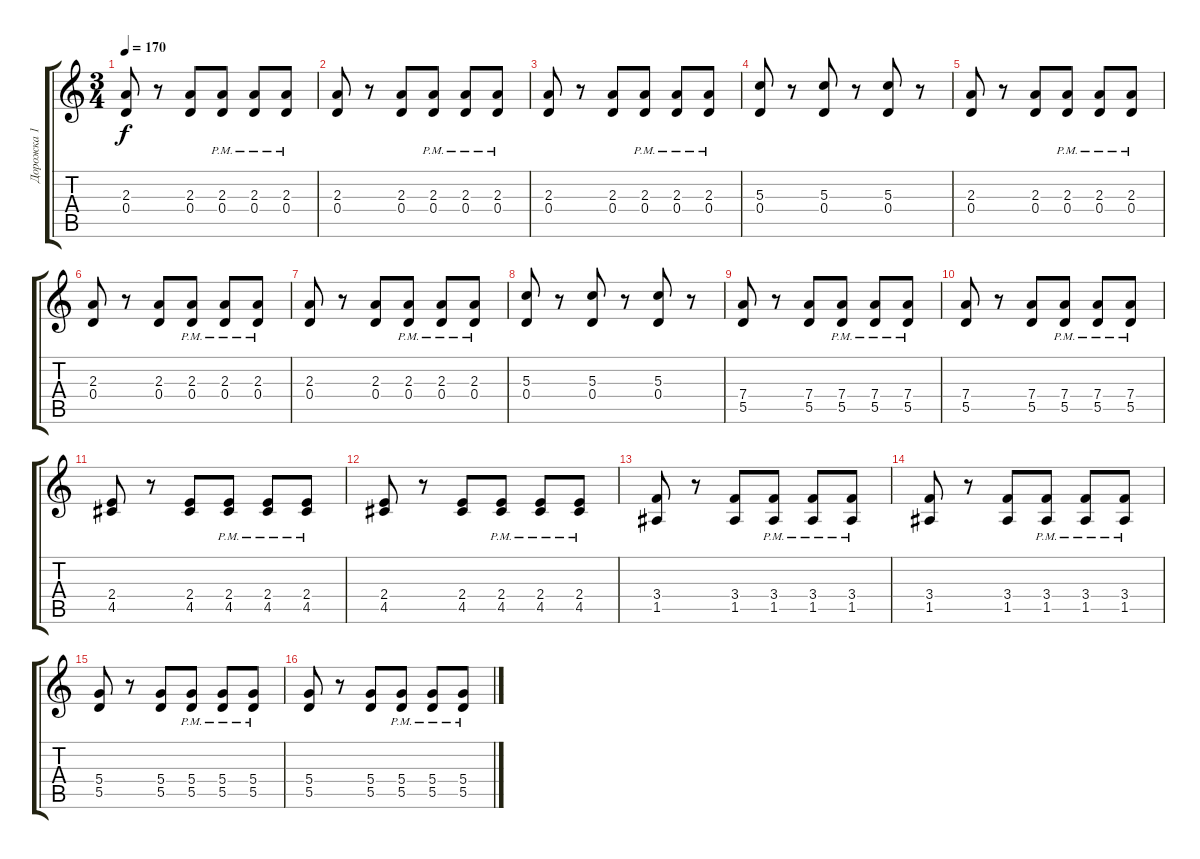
\track ("Дорожка 1" "Дорожка 1") {instrument overdrivenguitar}
\staff {score tabs}
\tuning (E4 B3 G3 D3 A2 D2) {hide}
\ts (3 4)
\tempo 170
\clef g2
\ks c
(2.3 0.4).8{dy f} r.8 (2.3 0.4).8 (2.3{pm} 0.4{pm}).8 (2.3{pm} 0.4{pm}).8 (2.3{pm} 0.4{pm}).8 |
(2.3 0.4).8 r.8 (2.3 0.4).8 (2.3{pm} 0.4{pm}).8 (2.3{pm} 0.4{pm}).8 (2.3{pm} 0.4{pm}).8 |
(2.3 0.4).8 r.8 (2.3 0.4).8 (2.3{pm} 0.4{pm}).8 (2.3{pm} 0.4{pm}).8 (2.3{pm} 0.4{pm}).8 |
(5.3 0.4).8 r.8 (5.3 0.4).8 r.8 (5.3 0.4).8 r.8 |
(2.3 0.4).8 r.8 (2.3 0.4).8 (2.3{pm} 0.4{pm}).8 (2.3{pm} 0.4{pm}).8 (2.3{pm} 0.4{pm}).8 |
(2.3 0.4).8 r.8 (2.3 0.4).8 (2.3{pm} 0.4{pm}).8 (2.3{pm} 0.4{pm}).8 (2.3{pm} 0.4{pm}).8 |
(2.3 0.4).8 r.8 (2.3 0.4).8 (2.3{pm} 0.4{pm}).8 (2.3{pm} 0.4{pm}).8 (2.3{pm} 0.4{pm}).8 |
(5.3 0.4).8 r.8 (5.3 0.4).8 r.8 (5.3 0.4).8 r.8 |
(7.4 5.5).8 r.8 (7.4 5.5).8 (7.4{pm} 5.5{pm}).8 (7.4{pm} 5.5{pm}).8 (7.4{pm} 5.5{pm}).8 |
(7.4 5.5).8 r.8 (7.4 5.5).8 (7.4{pm} 5.5{pm}).8 (7.4{pm} 5.5{pm}).8 (7.4{pm} 5.5{pm}).8 |
(2.4 4.5).8 r.8 (2.4 4.5).8 (2.4{pm} 4.5{pm}).8 (2.4{pm} 4.5{pm}).8 (2.4{pm} 4.5{pm}).8 |
(2.4 4.5).8 r.8 (2.4 4.5).8 (2.4{pm} 4.5{pm}).8 (2.4{pm} 4.5{pm}).8 (2.4{pm} 4.5{pm}).8 |
(3.4 1.5).8 r.8 (3.4 1.5).8 (3.4{pm} 1.5{pm}).8 (3.4{pm} 1.5{pm}).8 (3.4{pm} 1.5{pm}).8 |
(3.4 1.5).8 r.8 (3.4 1.5).8 (3.4{pm} 1.5{pm}).8 (3.4{pm} 1.5{pm}).8 (3.4{pm} 1.5{pm}).8 |
(5.4 5.5).8 r.8 (5.4 5.5).8 (5.4{pm} 5.5{pm}).8 (5.4{pm} 5.5{pm}).8 (5.4{pm} 5.5{pm}).8 |
(5.4 5.5).8 r.8 (5.4 5.5).8 (5.4{pm} 5.5{pm}).8 (5.4{pm} 5.5{pm}).8 (5.4{pm} 5.5{pm}).8
